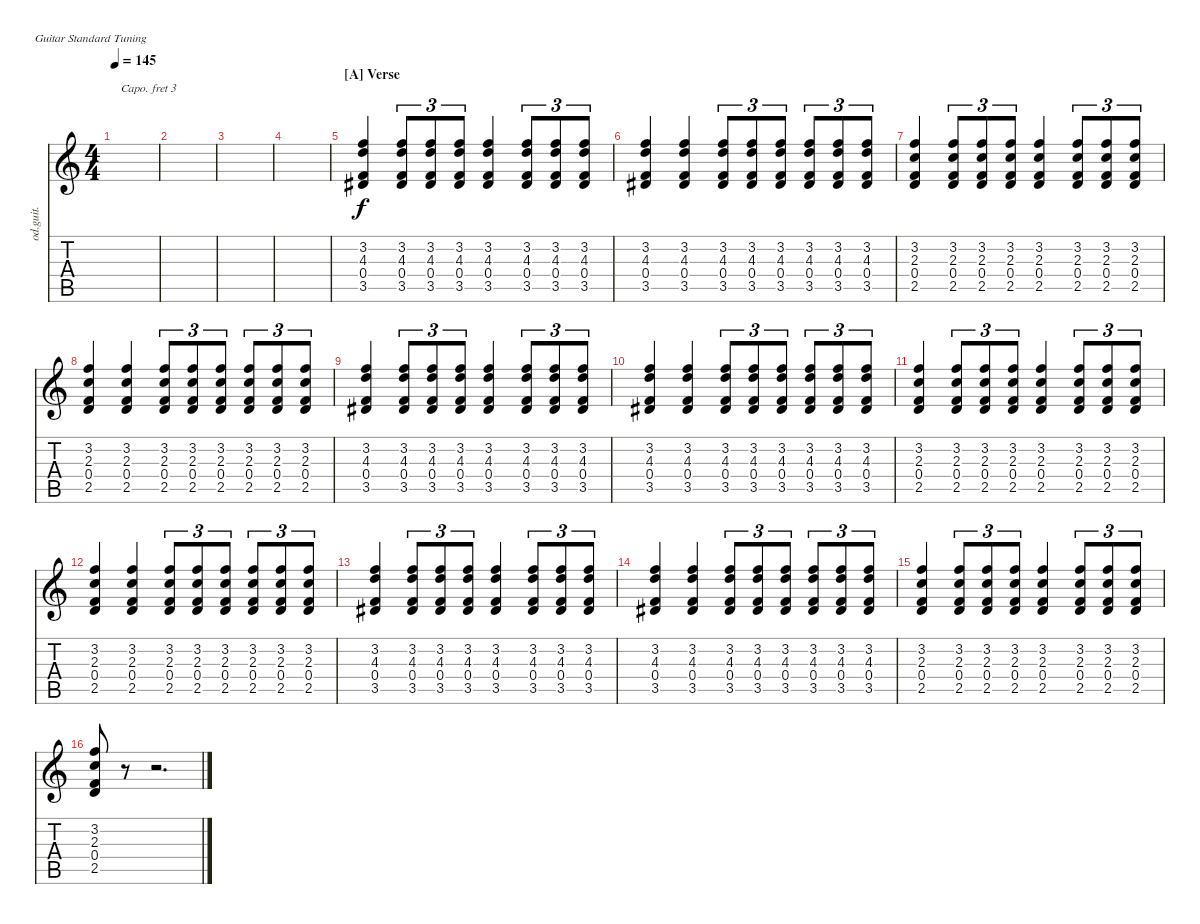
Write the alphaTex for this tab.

\bracketExtendMode nobrackets
\track ("Backing Gt" "od.guit.") {instrument overdrivenguitar}
\staff {score tabs}
\capo 3
\tuning (E4 B3 G3 D3 A2 E2)
\ts (4 4)
\tempo 145
\clef g2
\ks aminor
|
|
|
|
\section ("A" "Verse")
(3.5{acc #} 0.4 4.3 3.2).4{beam Up} (3.5{acc #} 0.4 4.3 3.2).8{tu (3 2) beam Up} (3.5{acc #} 0.4 4.3 3.2).8{tu (3 2) beam Up} (3.5{acc #} 0.4 4.3 3.2).8{tu (3 2) beam Up} (3.5{acc #} 0.4 4.3 3.2).4{beam Up} (3.5{acc #} 0.4 4.3 3.2).8{tu (3 2) beam Up} (3.5{acc #} 0.4 4.3 3.2).8{tu (3 2) beam Up} (3.5{acc #} 0.4 4.3 3.2).8{tu (3 2) beam Up} |
(3.5{acc #} 0.4 4.3 3.2).4{beam Up} (3.5{acc #} 0.4 4.3 3.2).4{beam Up} (3.5{acc #} 0.4 4.3 3.2).8{tu (3 2) beam Up} (3.5{acc #} 0.4 4.3 3.2).8{tu (3 2) beam Up} (3.5{acc #} 0.4 4.3 3.2).8{tu (3 2) beam Up} (3.5{acc #} 0.4 4.3 3.2).8{tu (3 2) beam Up} (3.5{acc #} 0.4 4.3 3.2).8{tu (3 2) beam Up} (3.5{acc #} 0.4 4.3 3.2).8{tu (3 2) beam Up} |
(2.5 0.4 2.3 3.2).4{beam Up} (2.5 0.4 2.3 3.2).8{tu (3 2) beam Up} (2.5 0.4 2.3 3.2).8{tu (3 2) beam Up} (2.5 0.4 2.3 3.2).8{tu (3 2) beam Up} (2.5 0.4 2.3 3.2).4{beam Up} (2.5 0.4 2.3 3.2).8{tu (3 2) beam Up} (2.5 0.4 2.3 3.2).8{tu (3 2) beam Up} (2.5 0.4 2.3 3.2).8{tu (3 2) beam Up} |
(2.5 0.4 2.3 3.2).4{beam Up} (2.5 0.4 2.3 3.2).4{beam Up} (2.5 0.4 2.3 3.2).8{tu (3 2) beam Up} (2.5 0.4 2.3 3.2).8{tu (3 2) beam Up} (2.5 0.4 2.3 3.2).8{tu (3 2) beam Up} (2.5 0.4 2.3 3.2).8{tu (3 2) beam Up} (2.5 0.4 2.3 3.2).8{tu (3 2) beam Up} (2.5 0.4 2.3 3.2).8{tu (3 2) beam Up} |
(3.5{acc #} 0.4 4.3 3.2).4{beam Up} (3.5{acc #} 0.4 4.3 3.2).8{tu (3 2) beam Up} (3.5{acc #} 0.4 4.3 3.2).8{tu (3 2) beam Up} (3.5{acc #} 0.4 4.3 3.2).8{tu (3 2) beam Up} (3.5{acc #} 0.4 4.3 3.2).4{beam Up} (3.5{acc #} 0.4 4.3 3.2).8{tu (3 2) beam Up} (3.5{acc #} 0.4 4.3 3.2).8{tu (3 2) beam Up} (3.5{acc #} 0.4 4.3 3.2).8{tu (3 2) beam Up} |
(3.5{acc #} 0.4 4.3 3.2).4{beam Up} (3.5{acc #} 0.4 4.3 3.2).4{beam Up} (3.5{acc #} 0.4 4.3 3.2).8{tu (3 2) beam Up} (3.5{acc #} 0.4 4.3 3.2).8{tu (3 2) beam Up} (3.5{acc #} 0.4 4.3 3.2).8{tu (3 2) beam Up} (3.5{acc #} 0.4 4.3 3.2).8{tu (3 2) beam Up} (3.5{acc #} 0.4 4.3 3.2).8{tu (3 2) beam Up} (3.5{acc #} 0.4 4.3 3.2).8{tu (3 2) beam Up} |
(2.5 0.4 2.3 3.2).4{beam Up} (2.5 0.4 2.3 3.2).8{tu (3 2) beam Up} (2.5 0.4 2.3 3.2).8{tu (3 2) beam Up} (2.5 0.4 2.3 3.2).8{tu (3 2) beam Up} (2.5 0.4 2.3 3.2).4{beam Up} (2.5 0.4 2.3 3.2).8{tu (3 2) beam Up} (2.5 0.4 2.3 3.2).8{tu (3 2) beam Up} (2.5 0.4 2.3 3.2).8{tu (3 2) beam Up} |
(2.5 0.4 2.3 3.2).4{beam Up} (2.5 0.4 2.3 3.2).4{beam Up} (2.5 0.4 2.3 3.2).8{tu (3 2) beam Up} (2.5 0.4 2.3 3.2).8{tu (3 2) beam Up} (2.5 0.4 2.3 3.2).8{tu (3 2) beam Up} (2.5 0.4 2.3 3.2).8{tu (3 2) beam Up} (2.5 0.4 2.3 3.2).8{tu (3 2) beam Up} (2.5 0.4 2.3 3.2).8{tu (3 2) beam Up} |
(3.5{acc #} 0.4 4.3 3.2).4{beam Up} (3.5{acc #} 0.4 4.3 3.2).8{tu (3 2) beam Up} (3.5{acc #} 0.4 4.3 3.2).8{tu (3 2) beam Up} (3.5{acc #} 0.4 4.3 3.2).8{tu (3 2) beam Up} (3.5{acc #} 0.4 4.3 3.2).4{beam Up} (3.5{acc #} 0.4 4.3 3.2).8{tu (3 2) beam Up} (3.5{acc #} 0.4 4.3 3.2).8{tu (3 2) beam Up} (3.5{acc #} 0.4 4.3 3.2).8{tu (3 2) beam Up} |
(3.5{acc #} 0.4 4.3 3.2).4{beam Up} (3.5{acc #} 0.4 4.3 3.2).4{beam Up} (3.5{acc #} 0.4 4.3 3.2).8{tu (3 2) beam Up} (3.5{acc #} 0.4 4.3 3.2).8{tu (3 2) beam Up} (3.5{acc #} 0.4 4.3 3.2).8{tu (3 2) beam Up} (3.5{acc #} 0.4 4.3 3.2).8{tu (3 2) beam Up} (3.5{acc #} 0.4 4.3 3.2).8{tu (3 2) beam Up} (3.5{acc #} 0.4 4.3 3.2).8{tu (3 2) beam Up} |
(2.5 0.4 2.3 3.2).4{beam Up} (2.5 0.4 2.3 3.2).8{tu (3 2) beam Up} (2.5 0.4 2.3 3.2).8{tu (3 2) beam Up} (2.5 0.4 2.3 3.2).8{tu (3 2) beam Up} (2.5 0.4 2.3 3.2).4{beam Up} (2.5 0.4 2.3 3.2).8{tu (3 2) beam Up} (2.5 0.4 2.3 3.2).8{tu (3 2) beam Up} (2.5 0.4 2.3 3.2).8{tu (3 2) beam Up} |
(2.5 0.4 2.3 3.2).8{beam Up} r.8{beam Down} r.2{d beam Down}
